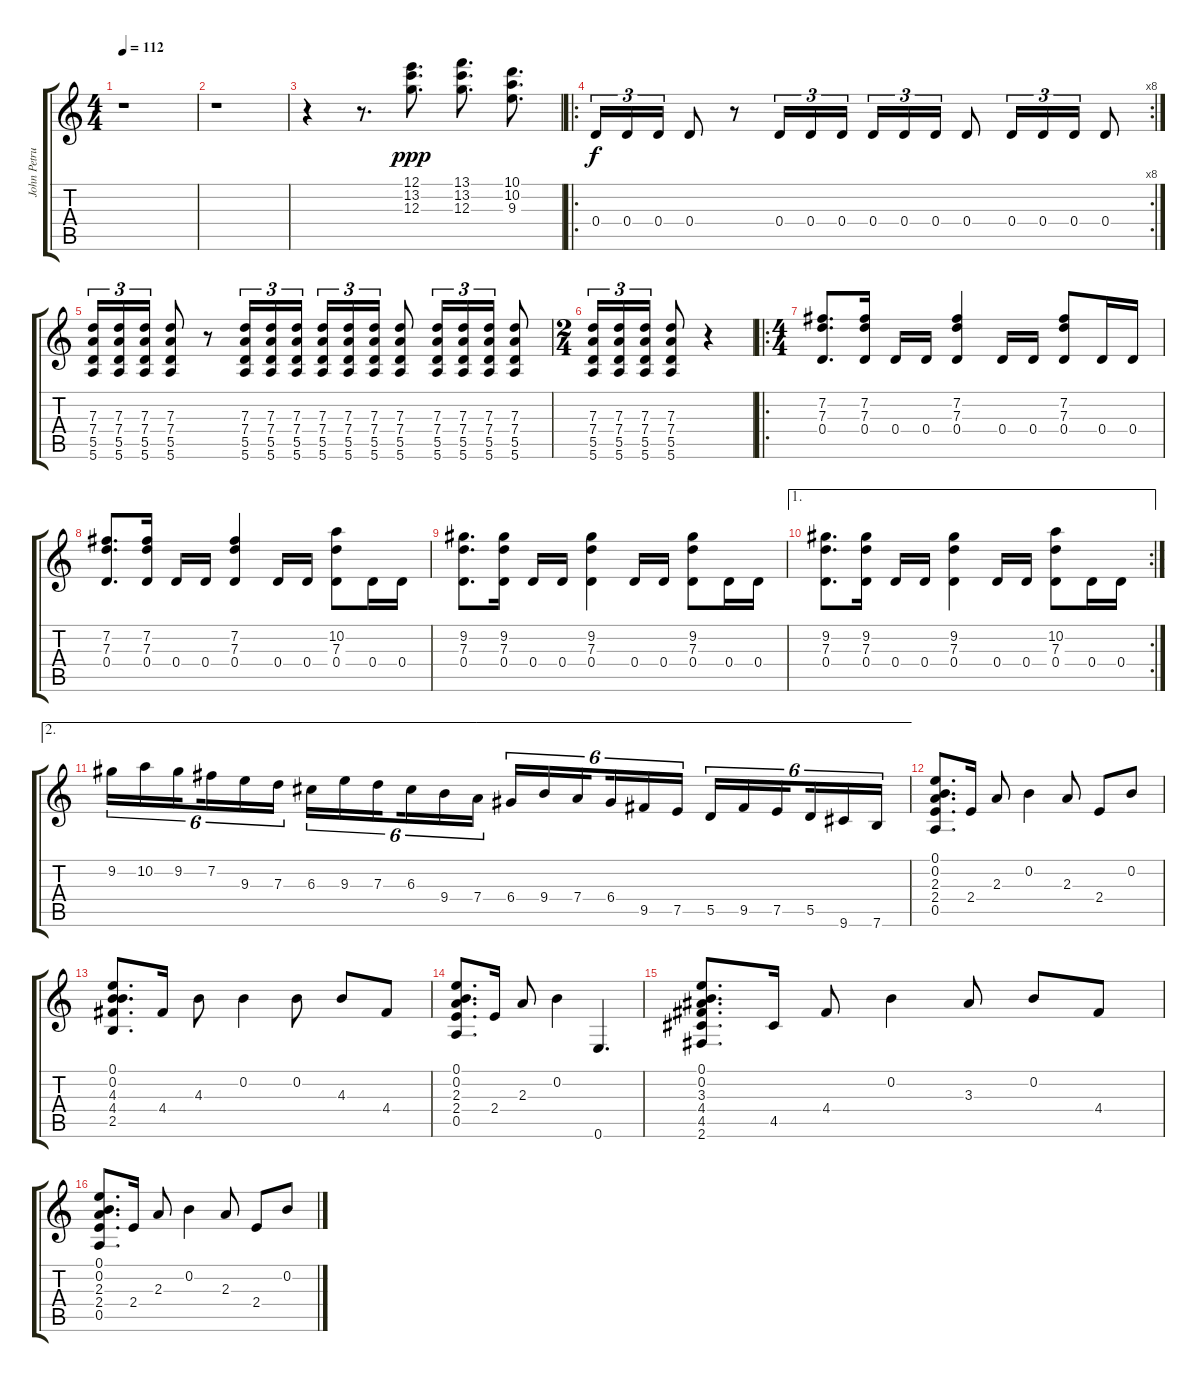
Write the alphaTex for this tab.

\track ("John Petrucci" "John Petru") {instrument distortionguitar}
\staff {score tabs}
\tuning (E4 B3 G3 D3 A2 E2) {hide}
\ts (4 4)
\tempo 112
\clef g2
\ks c
r.1{dy ppp instrument distortionguitar} |
r.1 |
r.4 r.8{d} (12.1 13.2 12.3).8{d} (13.1 13.2 12.3).8{d} (10.1 10.2 9.3).8{d} |
\ro
\rc 8
0.4.16{tu (3 2) dy f} 0.4.16{tu (3 2)} 0.4.16{tu (3 2)} 0.4.8 r.8 0.4.16{tu (3 2)} 0.4.16{tu (3 2)} 0.4.16{tu (3 2)} 0.4.16{tu (3 2)} 0.4.16{tu (3 2)} 0.4.16{tu (3 2)} 0.4.8 0.4.16{tu (3 2)} 0.4.16{tu (3 2)} 0.4.16{tu (3 2)} 0.4.8 |
(7.3 7.4 5.5 5.6).16{tu (3 2)} (7.3 7.4 5.5 5.6).16{tu (3 2)} (7.3 7.4 5.5 5.6).16{tu (3 2)} (7.3 7.4 5.5 5.6).8 r.8 (7.3 7.4 5.5 5.6).16{tu (3 2)} (7.3 7.4 5.5 5.6).16{tu (3 2)} (7.3 7.4 5.5 5.6).16{tu (3 2)} (7.3 7.4 5.5 5.6).16{tu (3 2)} (7.3 7.4 5.5 5.6).16{tu (3 2)} (7.3 7.4 5.5 5.6).16{tu (3 2)} (7.3 7.4 5.5 5.6).8 (7.3 7.4 5.5 5.6).16{tu (3 2)} (7.3 7.4 5.5 5.6).16{tu (3 2)} (7.3 7.4 5.5 5.6).16{tu (3 2)} (7.3 7.4 5.5 5.6).8 |
\ts (2 4)
(7.3 7.4 5.5 5.6).16{tu (3 2)} (7.3 7.4 5.5 5.6).16{tu (3 2)} (7.3 7.4 5.5 5.6).16{tu (3 2)} (7.3 7.4 5.5 5.6).8 r.4 |
\ro
\ts (4 4)
(7.2 7.3 0.4).8{d} (7.2 7.3 0.4).16 0.4.16 0.4.16 (7.2 7.3 0.4).4 0.4.16 0.4.16 (7.2 7.3 0.4).8 0.4.16 0.4.16 |
(7.2 7.3 0.4).8{d} (7.2 7.3 0.4).16 0.4.16 0.4.16 (7.2 7.3 0.4).4 0.4.16 0.4.16 (10.2 7.3 0.4).8 0.4.16 0.4.16 |
(9.2 7.3 0.4).8{d} (9.2 7.3 0.4).16 0.4.16 0.4.16 (9.2 7.3 0.4).4 0.4.16 0.4.16 (9.2 7.3 0.4).8 0.4.16 0.4.16 |
\ae 1
\rc 2
(9.2 7.3 0.4).8{d} (9.2 7.3 0.4).16 0.4.16 0.4.16 (9.2 7.3 0.4).4 0.4.16 0.4.16 (10.2 7.3 0.4).8 0.4.16 0.4.16 |
\ae 2
9.2.16{tu (6 4)} 10.2.16{tu (6 4)} 9.2.16{tu (6 4) beam splitsecondary} 7.2.16{tu (6 4)} 9.3.16{tu (6 4)} 7.3.16{tu (6 4)} 6.3.16{tu (6 4)} 9.3.16{tu (6 4)} 7.3.16{tu (6 4) beam splitsecondary} 6.3.16{tu (6 4)} 9.4.16{tu (6 4)} 7.4.16{tu (6 4)} 6.4.16{tu (6 4)} 9.4.16{tu (6 4)} 7.4.16{tu (6 4) beam splitsecondary} 6.4.16{tu (6 4)} 9.5.16{tu (6 4)} 7.5.16{tu (6 4)} 5.5.16{tu (6 4)} 9.5.16{tu (6 4)} 7.5.16{tu (6 4) beam splitsecondary} 5.5.16{tu (6 4)} 9.6.16{tu (6 4)} 7.6.16{tu (6 4)} |
(0.1 0.2 2.3 2.4 0.5).8{d} 2.4.16 2.3.8 0.2.4 2.3.8 2.4.8 0.2.8 |
(0.1 0.2 4.3 4.4 2.5).8{d} 4.4.16 4.3.8 0.2.4 0.2.8 4.3.8 4.4.8 |
(0.1 0.2 2.3 2.4 0.5).8{d} 2.4.16 2.3.8 0.2.4 0.6.4{d} |
(0.1 0.2 3.3 4.4 4.5 2.6).8{d} 4.5.16 4.4.8 0.2.4 3.3.8 0.2.8 4.4.8 |
(0.1 0.2 2.3 2.4 0.5).8{d} 2.4.16 2.3.8 0.2.4 2.3.8 2.4.8 0.2.8
